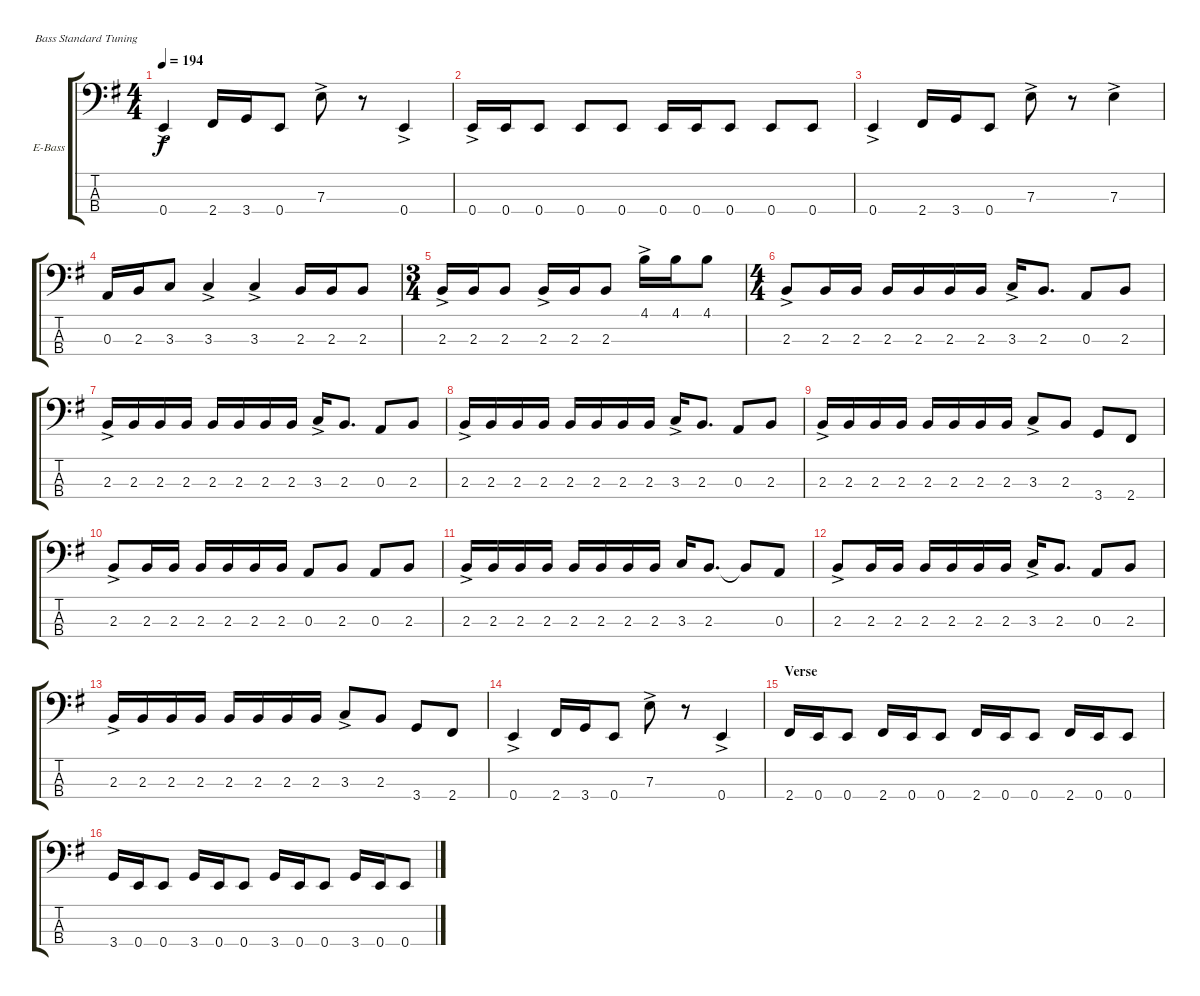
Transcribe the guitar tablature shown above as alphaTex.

\bracketExtendMode groupsimilarinstruments
\firstSystemTrackNameOrientation horizontal
\otherSystemsTrackNameOrientation horizontal
\track ("Bass" "E-Bass") {instrument electricbasspick}
\staff {score tabs}
\tuning (G2 D2 A1 E1)
\ts (4 4)
\tempo 194
\clef f4
\scale
1.05549
\ks g
0.4{ac}.4{dy f} 2.4.16 3.4.16 0.4.8 7.3{ac}.8 r.8 0.4{ac}.4 |
\scale
0.944515 0.4{ac}.16 0.4.16 0.4.8 0.4.8 0.4.8 0.4.16 0.4.16 0.4.8 0.4.8 0.4.8 |
\scale
1.05549 0.4{ac}.4 2.4.16 3.4.16 0.4.8 7.3{ac}.8 r.8 7.3{ac}.4 |
\scale
0.944515 0.3.16 2.3.16 3.3.8 3.3{ac}.4 3.3{ac}.4 2.3.16 2.3.16 2.3.8 |
\ts (3 4)
\scale
1.05549 2.3{ac}.16 2.3.16 2.3.8 2.3{ac}.16 2.3.16 2.3.8 4.1{ac}.16 4.1.16 4.1.8 |
\ts (4 4)
\scale
0.944515 2.3{ac}.8 2.3.16 2.3.16 2.3.16 2.3.16 2.3.16 2.3.16 3.3{ac}.16 2.3.8{d} 0.3.8 2.3.8 |
\scale
1.05549 2.3{ac}.16 2.3.16 2.3.16 2.3.16 2.3.16 2.3.16 2.3.16 2.3.16 3.3{ac}.16 2.3.8{d} 0.3.8 2.3.8 |
\scale
0.944515 2.3{ac}.16 2.3.16 2.3.16 2.3.16 2.3.16 2.3.16 2.3.16 2.3.16 3.3{ac}.16 2.3.8{d} 0.3.8 2.3.8 |
\scale
1.05549 2.3{ac}.16 2.3.16 2.3.16 2.3.16 2.3.16 2.3.16 2.3.16 2.3.16 3.3{ac}.8 2.3.8 3.4.8 2.4.8 |
\scale
0.944515 2.3{ac}.8 2.3.16 2.3.16 2.3.16 2.3.16 2.3.16 2.3.16 0.3.8 2.3.8 0.3.8 2.3.8 |
\scale
1.05549 2.3{ac}.16 2.3.16 2.3.16 2.3.16 2.3.16 2.3.16 2.3.16 2.3.16 3.3.16 2.3.8{d} 2.3{t}.8 0.3.8 |
\scale
0.944515 2.3{ac}.8 2.3.16 2.3.16 2.3.16 2.3.16 2.3.16 2.3.16 3.3{ac}.16 2.3.8{d} 0.3.8 2.3.8 |
\scale
1.05549 2.3{ac}.16 2.3.16 2.3.16 2.3.16 2.3.16 2.3.16 2.3.16 2.3.16 3.3{ac}.8 2.3.8 3.4.8 2.4.8 |
\scale
0.944515 0.4{ac}.4 2.4.16 3.4.16 0.4.8 7.3{ac}.8 r.8 0.4{ac}.4 |
\section ("" "Verse")
\scale
1.05549 2.4.16 0.4.16 0.4.8 2.4.16 0.4.16 0.4.8 2.4.16 0.4.16 0.4.8 2.4.16 0.4.16 0.4.8 |
\scale
0.944515 3.4.16 0.4.16 0.4.8 3.4.16 0.4.16 0.4.8 3.4.16 0.4.16 0.4.8 3.4.16 0.4.16 0.4.8
